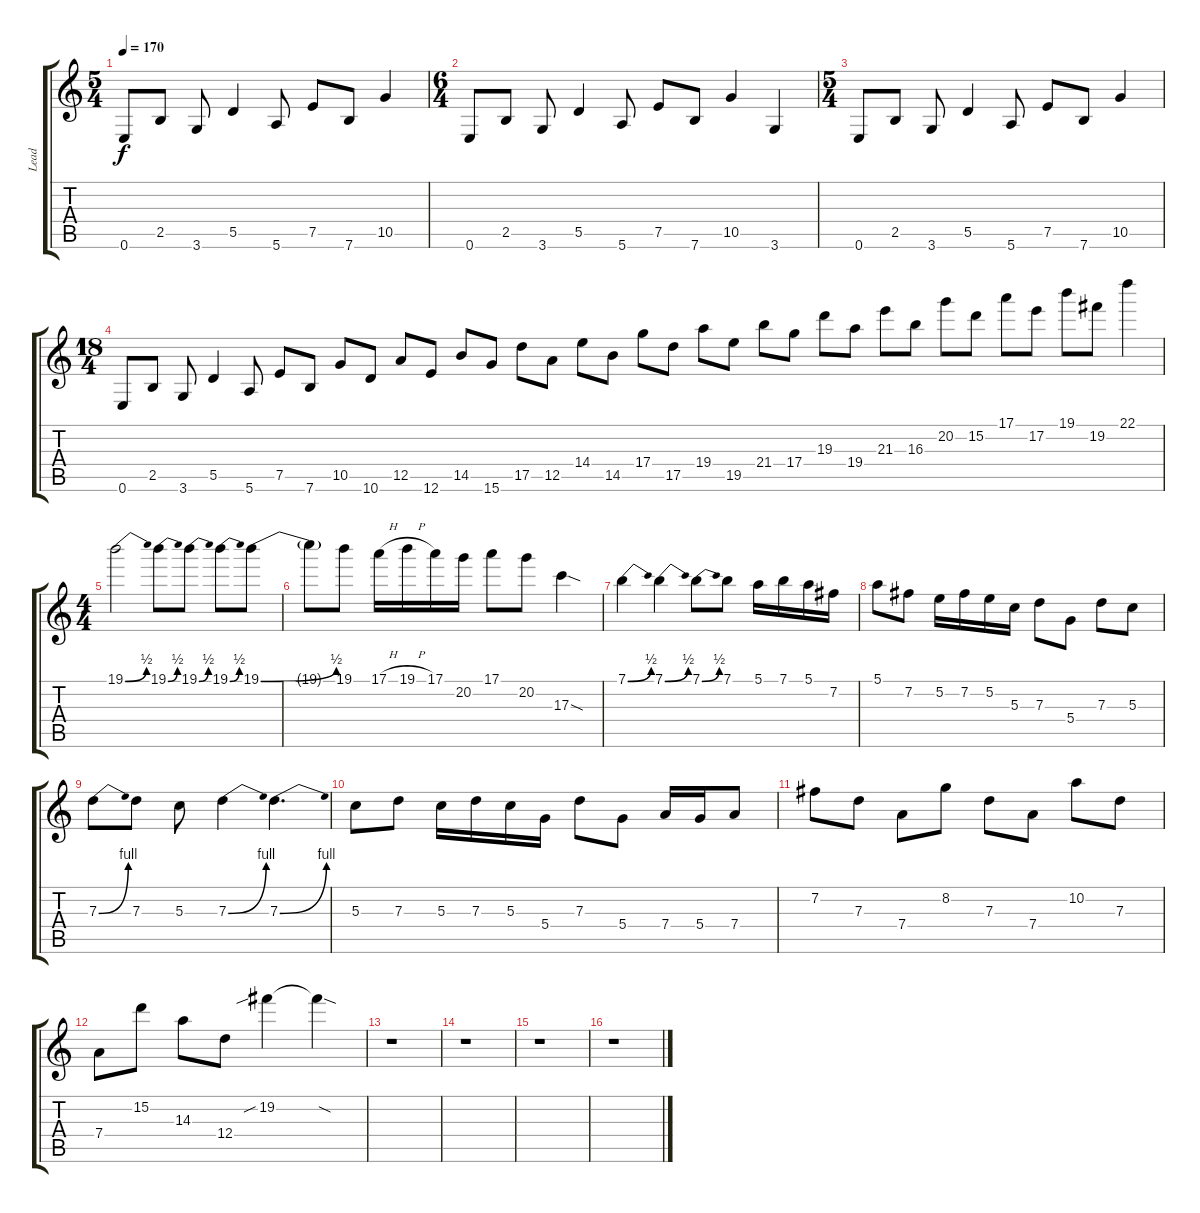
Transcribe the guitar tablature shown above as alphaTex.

\track ("Lead" "Lead") {instrument distortionguitar}
\staff {score tabs}
\tuning (E4 B3 G3 D3 A2 E2) {hide}
\ts (5 4)
\tempo 170
\clef g2
\ks c
0.6.8{dy f} 2.5.8 3.6.8 5.5.4 5.6.8 7.5.8 7.6.8 10.5.4 |
\ts (6 4)
0.6.8 2.5.8 3.6.8 5.5.4 5.6.8 7.5.8 7.6.8 10.5.4 3.6.4 |
\ts (5 4)
0.6.8 2.5.8 3.6.8 5.5.4 5.6.8 7.5.8 7.6.8 10.5.4 |
\ts (18 4)
0.6.8 2.5.8 3.6.8 5.5.4 5.6.8 7.5.8 7.6.8 10.5.8 10.6.8 12.5.8 12.6.8 14.5.8 15.6.8 17.5.8 12.5.8 14.4.8 14.5.8 17.4.8 17.5.8 19.4.8 19.5.8 21.4.8 17.4.8 19.3.8 19.4.8 21.3.8 16.3.8 20.2.8 15.2.8 17.1.8 17.2.8 19.1.8 19.2.8 22.1.4 |
\ts (4 4)
19.1{be (bend 0 0 60 2)}.2 19.1{be (bend 0 0 60 2)}.8 19.1{be (bend 0 0 60 2)}.8 19.1{be (bend 0 0 60 2)}.8 19.1{be (bend 0 0 60 2)}.8 |
19.1{t}.8 19.1.8 17.1{h}.16 19.1{h}.16 17.1.16 20.2.16 17.1.8 20.2.8 17.3{sod}.4 |
7.1{be (bend 0 0 60 2)}.4 7.1{be (bend 0 0 60 2)}.4 7.1{be (bend 0 0 60 2)}.8 7.1.8 5.1.16 7.1.16 5.1.16 7.2.16 |
5.1.8 7.2.8 5.2.16 7.2.16 5.2.16 5.3.16 7.3.8 5.4.8 7.3.8 5.3.8 |
7.3{be (bend 0 0 60 4)}.8 7.3.8 5.3.8 7.3{be (bend 0 0 60 4)}.4 7.3{be (bend 0 0 60 4)}.4{d} |
5.3.8 7.3.8 5.3.16 7.3.16 5.3.16 5.4.16 7.3.8 5.4.8 7.4.16 5.4.16 7.4.8 |
7.2.8 7.3.8 7.4.8 8.2.8 7.3.8 7.4.8 10.2.8 7.3.8 |
7.4.8 15.2.8 14.3.8 12.4.8 19.2{sib}.4 19.2{sod t}.4 |
r.1 |
r.1 |
r.1 |
r.1
